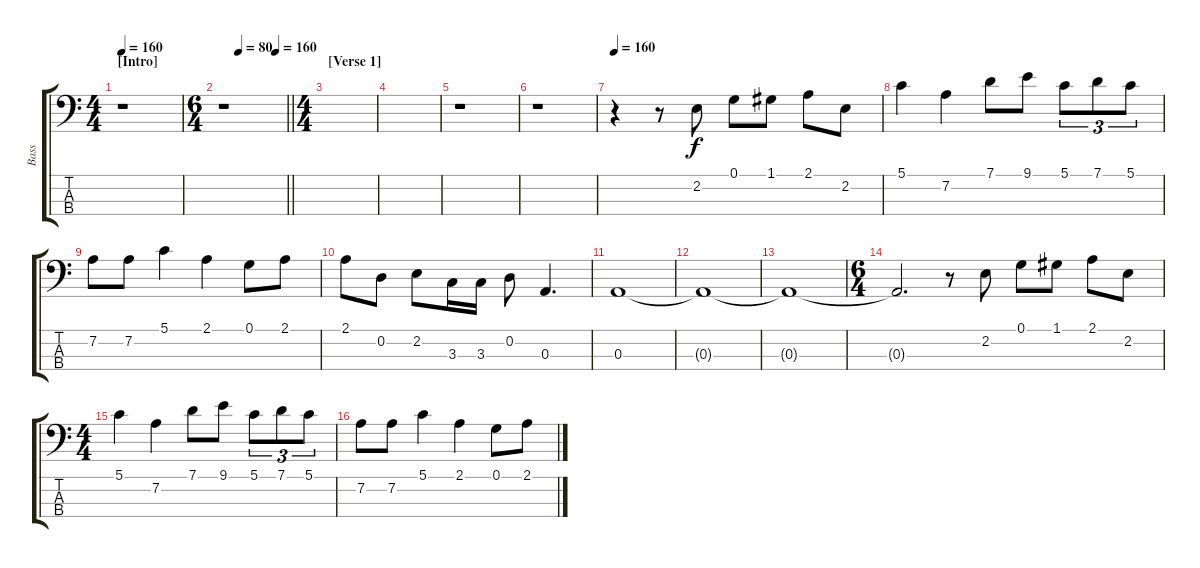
\track ("Bass" "Bass") {instrument electricbassfinger}
\staff {score tabs}
\tuning (G2 D2 A1 E1) {hide}
\ts (4 4)
\section ("" "[Intro]")
\tempo 160
\tempo 109
\tempo 160
\clef f4
\ks c
r.1{dy f instrument electricbassfinger} |
\ts (6 4)
\tempo (80 0.25)
\tempo (160 0.8333333333333334)
\barLineRight lightlight
r.1 |
\ts (4 4)
\section ("" "[Verse 1]")
|
|
r.1 |
r.1 |
\tempo 160
r.4 r.8 2.2.8 0.1.8 1.1.8 2.1.8 2.2.8 |
5.1.4 7.2.4 7.1.8 9.1.8 5.1.8{tu (3 2)} 7.1.8{tu (3 2)} 5.1.8{tu (3 2)} |
7.2.8 7.2.8 5.1.4 2.1.4 0.1.8 2.1.8 |
2.1.8 0.2.8 2.2.8 3.3.16 3.3.16 0.2.8 0.3.4{d} |
0.3.1 |
0.3{t}.1 |
0.3{t}.1 |
\ts (6 4)
0.3{t}.2{d} r.8 2.2.8 0.1.8 1.1.8 2.1.8 2.2.8 |
\ts (4 4)
5.1.4 7.2.4 7.1.8 9.1.8 5.1.8{tu (3 2)} 7.1.8{tu (3 2)} 5.1.8{tu (3 2)} |
7.2.8 7.2.8 5.1.4 2.1.4 0.1.8 2.1.8
